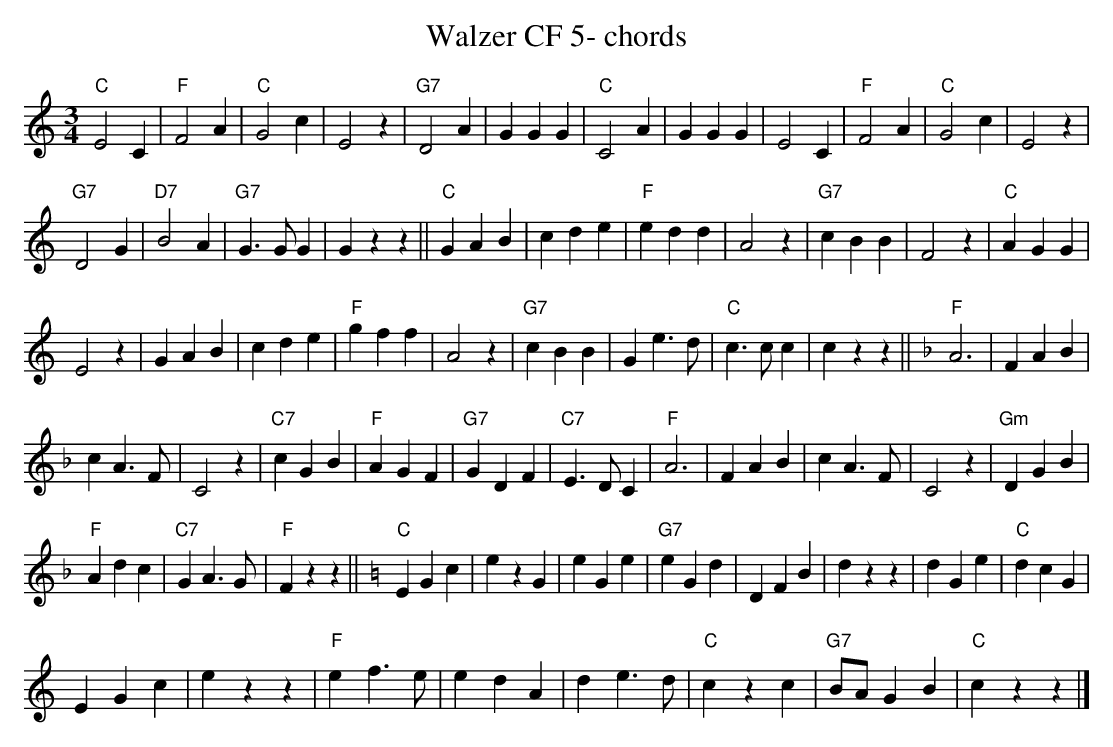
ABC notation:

X:1
T:Walzer CF 5- chords
M:3/4
L:1/4
K:Cmaj%%MIDI gchordon
"C"E2C | "F"F2A | "C"G2c | E2z | "G7"D2A | GGG | "C"C2A | GGG | E2C | "F"F2A | "C"G2c | E2z |
"G7"D2G | "D7"B2A | "G7"G>GG | Gzz || "C"GAB | cde | "F"edd | A2z | "G7"cBB | F2z | "C"AGG |
E2z | GAB | cde | "F"gff | A2z | "G7"cBB | Ge>d | "C"c>cc | czz || [K:Fmaj] "F"A3 | FAB |
cA>F | C2z | "C7"cGB | "F"AGF | "G7"GDF | "C7"E>DC | "F"A3 | FAB | cA>F | C2z | "Gm"DGB |
"F"Adc | "C7"GA>G | "F"Fzz || [K:Cmaj] "C"EGc | ezG | eGe | "G7"eGd | DFB | dzz | dGe | "C"dcG |
EGc | ezz | "F"ef>e | edA | de>d | "C"czc | "G7"B/2A/2GB | "C"czz |]
